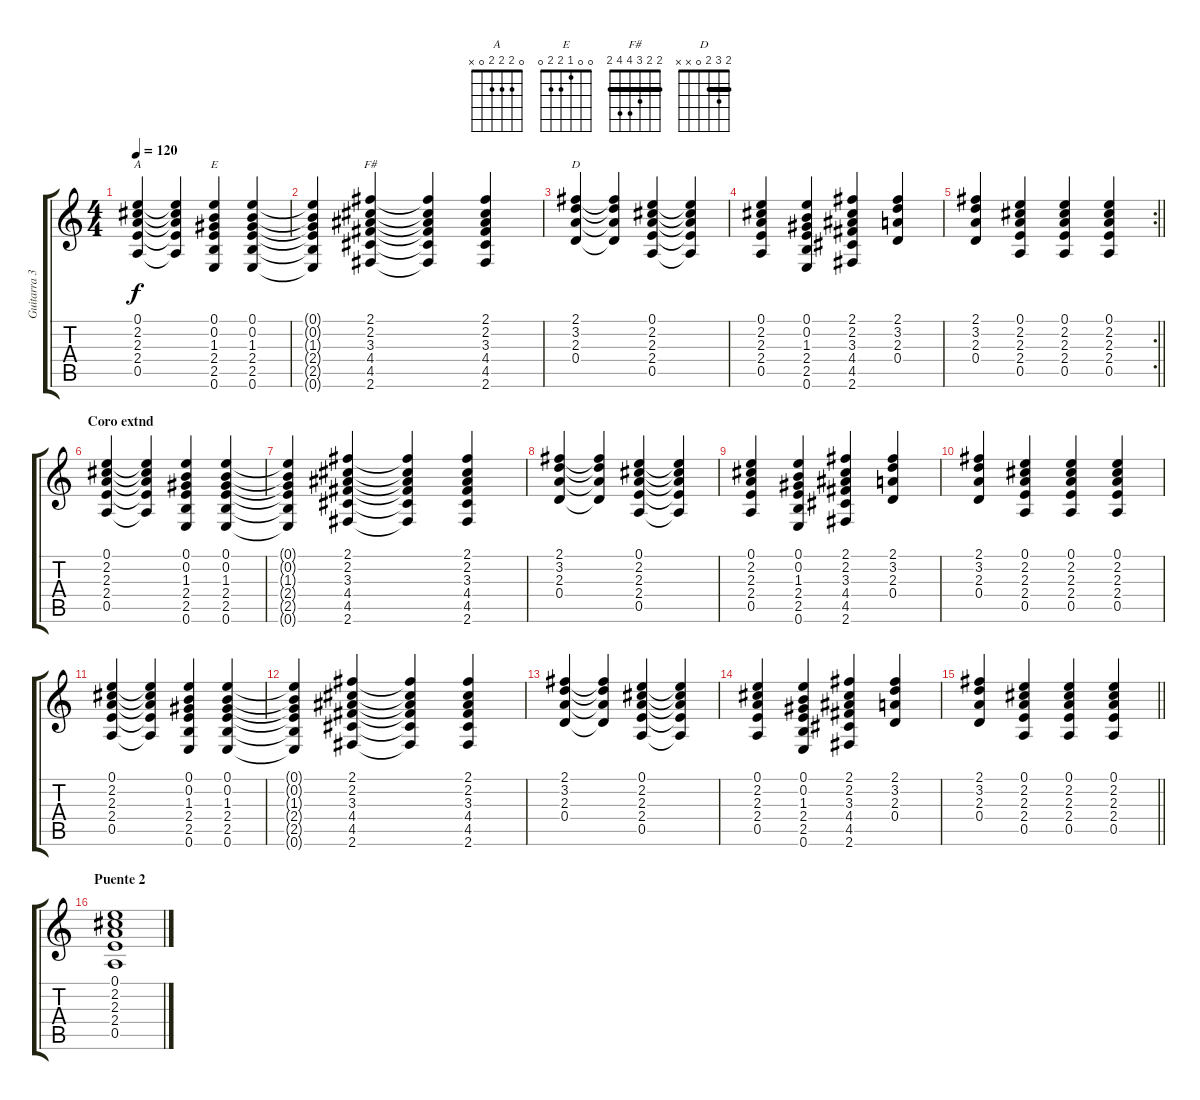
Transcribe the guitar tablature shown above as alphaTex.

\track ("Guitarra 3" "Guitarra 3") {instrument distortionguitar}
\staff {score tabs}
\tuning (E4 B3 G3 D3 A2 E2) {hide}
\chord ("A" 0 2 2 2 0 x)
\chord ("E" 0 0 1 2 2 0)
\chord ("F#" 2 2 3 4 4 2) {barre 2}
\chord ("D" 2 3 2 0 x x) {barre 2}
\ts (4 4)
\tempo 120
\clef g2
\ks c
(0.1 2.2 2.3 2.4 0.5).4{ch "A" dy f} (0.1{t} 2.2{t} 2.3{t} 2.4{t} 0.5{t}).4 (0.1 0.2 1.3 2.4 2.5 0.6).4{ch "E"} (0.1 0.2 1.3 2.4 2.5 0.6).4 |
(0.1{t} 0.2{t} 1.3{t} 2.4{t} 2.5{t} 0.6{t}).4 (2.1 2.2 3.3 4.4 4.5 2.6).4{ch "F#"} (2.1{t} 2.2{t} 3.3{t} 4.4{t} 4.5{t} 2.6{t}).4 (2.1 2.2 3.3 4.4 4.5 2.6).4 |
(2.1 3.2 2.3 0.4).4{ch "D"} (2.1{t} 3.2{t} 2.3{t} 0.4{t}).4 (0.1 2.2 2.3 2.4 0.5).4 (0.1{t} 2.2{t} 2.3{t} 2.4{t} 0.5{t}).4 |
(0.1 2.2 2.3 2.4 0.5).4 (0.1 0.2 1.3 2.4 2.5 0.6).4 (2.1 2.2 3.3 4.4 4.5 2.6).4 (2.1 3.2 2.3 0.4).4 |
\rc 2
\barLineRight lightlight
(2.1 3.2 2.3 0.4).4 (0.1 2.2 2.3 2.4 0.5).4 (0.1 2.2 2.3 2.4 0.5).4 (0.1 2.2 2.3 2.4 0.5).4 |
\section ("" "Coro extnd")
(0.1 2.2 2.3 2.4 0.5).4 (0.1{t} 2.2{t} 2.3{t} 2.4{t} 0.5{t}).4 (0.1 0.2 1.3 2.4 2.5 0.6).4 (0.1 0.2 1.3 2.4 2.5 0.6).4 |
(0.1{t} 0.2{t} 1.3{t} 2.4{t} 2.5{t} 0.6{t}).4 (2.1 2.2 3.3 4.4 4.5 2.6).4 (2.1{t} 2.2{t} 3.3{t} 4.4{t} 4.5{t} 2.6{t}).4 (2.1 2.2 3.3 4.4 4.5 2.6).4 |
(2.1 3.2 2.3 0.4).4 (2.1{t} 3.2{t} 2.3{t} 0.4{t}).4 (0.1 2.2 2.3 2.4 0.5).4 (0.1{t} 2.2{t} 2.3{t} 2.4{t} 0.5{t}).4 |
(0.1 2.2 2.3 2.4 0.5).4 (0.1 0.2 1.3 2.4 2.5 0.6).4 (2.1 2.2 3.3 4.4 4.5 2.6).4 (2.1 3.2 2.3 0.4).4 |
(2.1 3.2 2.3 0.4).4 (0.1 2.2 2.3 2.4 0.5).4 (0.1 2.2 2.3 2.4 0.5).4 (0.1 2.2 2.3 2.4 0.5).4 |
(0.1 2.2 2.3 2.4 0.5).4 (0.1{t} 2.2{t} 2.3{t} 2.4{t} 0.5{t}).4 (0.1 0.2 1.3 2.4 2.5 0.6).4 (0.1 0.2 1.3 2.4 2.5 0.6).4 |
(0.1{t} 0.2{t} 1.3{t} 2.4{t} 2.5{t} 0.6{t}).4 (2.1 2.2 3.3 4.4 4.5 2.6).4 (2.1{t} 2.2{t} 3.3{t} 4.4{t} 4.5{t} 2.6{t}).4 (2.1 2.2 3.3 4.4 4.5 2.6).4 |
(2.1 3.2 2.3 0.4).4 (2.1{t} 3.2{t} 2.3{t} 0.4{t}).4 (0.1 2.2 2.3 2.4 0.5).4 (0.1{t} 2.2{t} 2.3{t} 2.4{t} 0.5{t}).4 |
(0.1 2.2 2.3 2.4 0.5).4 (0.1 0.2 1.3 2.4 2.5 0.6).4 (2.1 2.2 3.3 4.4 4.5 2.6).4 (2.1 3.2 2.3 0.4).4 |
\barLineRight lightlight
(2.1 3.2 2.3 0.4).4 (0.1 2.2 2.3 2.4 0.5).4 (0.1 2.2 2.3 2.4 0.5).4 (0.1 2.2 2.3 2.4 0.5).4 |
\section ("" "Puente 2")
(0.1 2.2 2.3 2.4 0.5).1
